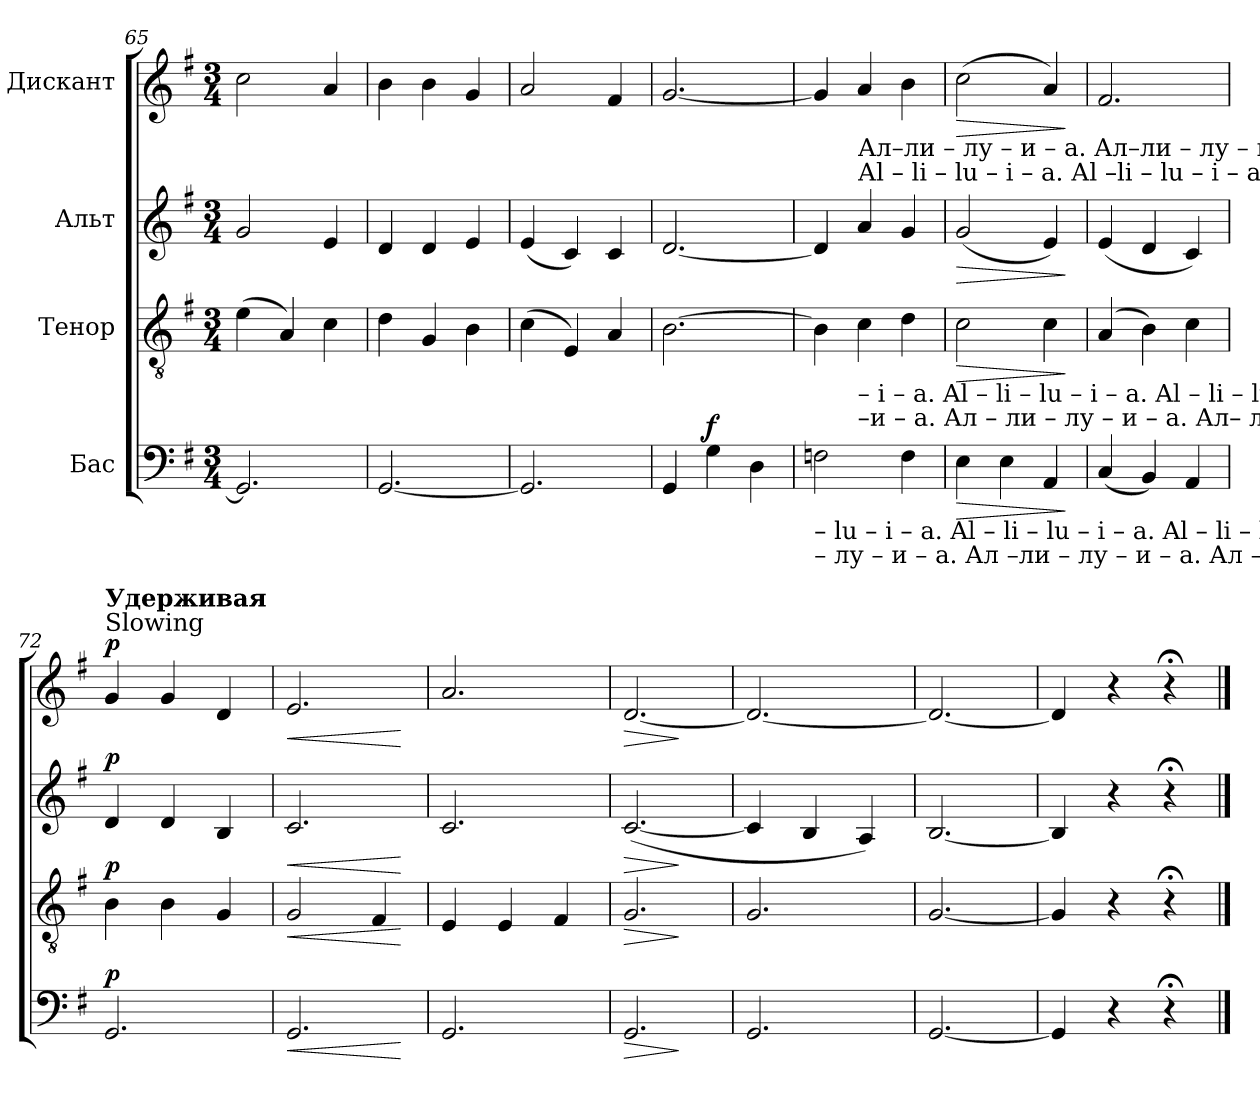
**kern	**dynam	**kern	**dynam	**kern	**dynam	**kern	**dynam
*part4	*part4	*part3	*part3	*part2	*part2	*part1	*part1
*staff4	*staff4	*staff3	*staff3	*staff2	*staff2	*staff1	*staff1
*I"Бас	*	*I"Тенор	*	*I"Альт	*	*I"Дискант	*
*clefF4	*	*clefGv2	*	*clefG2	*	*clefG2	*
*k[f#]	*	*k[f#]	*	*k[f#]	*	*k[f#]	*
*M3/4	*	*M3/4	*	*M3/4	*	*M3/4	*
=65	=65	=65	=65	=65	=65	=65	=65
2.GG/]	.	(4e\	.	2g/	.	2cc\	.
.	.	4A/)	.	.	.	.	.
.	.	4c\	.	4e/	.	4a/	.
=66	=66	=66	=66	=66	=66	=66	=66
[2.GG/	.	4d\	.	4d/	.	4b\	.
.	.	4G/	.	4d/	.	4b\	.
.	.	4B\	.	4e/	.	4g/	.
=67	=67	=67	=67	=67	=67	=67	=67
2.GG/]	.	(4c\	.	(4e/	.	2a/	.
.	.	4E/)	.	4c/)	.	.	.
.	.	4A/	.	4c/	.	4f#/	.
=68	=68	=68	=68	=68	=68	=68	=68
4GG/	.	[2.B\	.	[2.d/	.	[2.g/	.
!	!LO:DY:a	!	!	!	!	!	!
4G\	f	.	.	.	.	.	.
4D\	.	.	.	.	.	.	.
!!LO:LB:g=z
=69	=69	=69	=69	=69	=69	=69	=69
!LO:TX:b:t=–  lu   –    i  –    а.    Al  – li  –  lu     –      i    –   а.                       Al       –        li           –           lu      –       i            –              а.	!	!	!	!	!	!	!
!LO:TX:b:t=– лу   –   и  –   а.    Ал –ли – лу    –     и   –   а.                       Ал      –       ли         –          лу      –      и           –              а.	!	!	!	!	!	!	!
2Fn\	.	4B\]	.	4d/]	.	4g/]	.
!	!	!	!	!	!	!LO:TX:b:t=Ал–ли – лу         –            и           –          а.   Ал–ли  –  лу        –       и           –           а. __________________________________	!
!	!	!	!	!	!	!LO:TX:b:t=Аl – li   –  lu          –            i            –          а.    Аl –li    –   lu         –       i            –           а. __________________________________	!
!	!	!LO:TX:b:t=– i –  а.      Al    –     li   –    lu    –     i    –   а.    Al –  li –  lu   –   i    –   а.    Al – li  –  lu       –       i              –            a. __________	!	!	!	!	!
!	!	!LO:TX:b:t=–и – а.      Ал   –    ли  –  лу   –     и   –   а.    Ал– ли– лу  –   и   –  а.    Ал–ли–  лу      –      и              –           a. __________	!	!	!	!	!
.	.	4c\	.	4a/	.	4a/	.
4F\	.	4d\	.	4g/	.	4b\	.
=70	=70	=70	=70	=70	=70	=70	=70
!	!LO:HP:b	!	!LO:HP:b	!	!LO:HP:b	!	!LO:HP:b
4E\	>	2c\	>	(2g/	>	(2cc\	>
4E\	.	.	.	.	.	.	.
4AA/	.	4c\	.	4e/)	.	4a/)	.
.	]	.	]	.	]	.	]
=71	=71	=71	=71	=71	=71	=71	=71
(4C/	.	(4A/	.	(4e/	.	2.f#/	.
4BB/)	.	4B\)	.	4d/	.	.	.
4AA/	.	4c\	.	4c/)	.	.	.
=72	=72	=72	=72	=72	=72	=72	=72
*	*	*	*	*	*	*MM70	*
!	!	!	!	!	!	!LO:TX:a:t=Slowing	!
!	!	!	!	!	!	!LO:TX:a:B:t=Удерживая	!
!	!LO:DY:a	!	!LO:DY:a	!	!LO:DY:a	!	!LO:DY:a
2.GG/	p	4B\	p	4d/	p	4g/	p
.	.	4B\	.	4d/	.	4g/	.
.	.	4G/	.	4B/	.	4d/	.
=73	=73	=73	=73	=73	=73	=73	=73
!	!LO:HP:b	!	!LO:HP:b	!	!LO:HP:b	!	!LO:HP:b
2.GG/	<	2G/	<	2.c/	<	2.e/	<
.	.	4F#/	.	.	.	.	.
.	[	.	[	.	[	.	[
=74	=74	=74	=74	=74	=74	=74	=74
*	*	*	*	*	*	*MM60	*
2.GG/	.	4E/	.	2.c/	.	2.a/	.
.	.	4E/	.	.	.	.	.
.	.	4F#/	.	.	.	.	.
=75	=75	=75	=75	=75	=75	=75	=75
*	*	*	*	*	*	*MM50	*
!	!LO:HP:b	!	!LO:HP:b	!	!LO:HP:b	!	!LO:HP:b
2.GG/	>	2.G/	>	([2.c/	>	[2.d/	>
.	]	.	]	.	]	.	]
=76	=76	=76	=76	=76	=76	=76	=76
*	*	*	*	*	*	*MM40	*
2.GG/	.	2.G/	.	4c/]	.	2.d/_	.
.	.	.	.	4B/	.	.	.
.	.	.	.	4A/)	.	.	.
=77	=77	=77	=77	=77	=77	=77	=77
[2.GG/	.	[2.G/	.	[2.B/	.	2.d/_	.
=78	=78	=78	=78	=78	=78	=78	=78
4GG/]	.	4G/]	.	4B/]	.	4d/]	.
4r	.	4r	.	4r	.	4r	.
4r;<	.	4r;<	.	4r;<	.	4r;<	.
==	==	==	==	==	==	==	==
*-	*-	*-	*-	*-	*-	*-	*-
